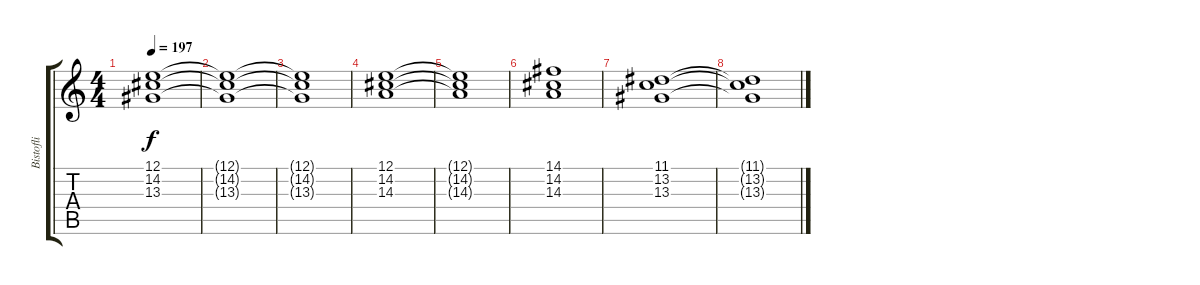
\track ("Bistofli" "Bistofli") {instrument synthstrings1}
\staff {score tabs}
\tuning (E4 B3 G3 D3 A2 E2) {hide}
\ts (4 4)
\tempo 197
\clef g2
\ks c
(12.1{t} 14.2{t} 13.3{t}).1{dy f} |
(12.1{t} 14.2{t} 13.3{t}).1 |
(12.1{t} 14.2{t} 13.3{t}).1 |
(12.1 14.2 14.3).1 |
(12.1{t} 14.2{t} 14.3{t}).1 |
(14.1 14.2 14.3).1 |
(11.1 13.2 13.3).1 |
(11.1{t} 13.2{t} 13.3{t}).1
